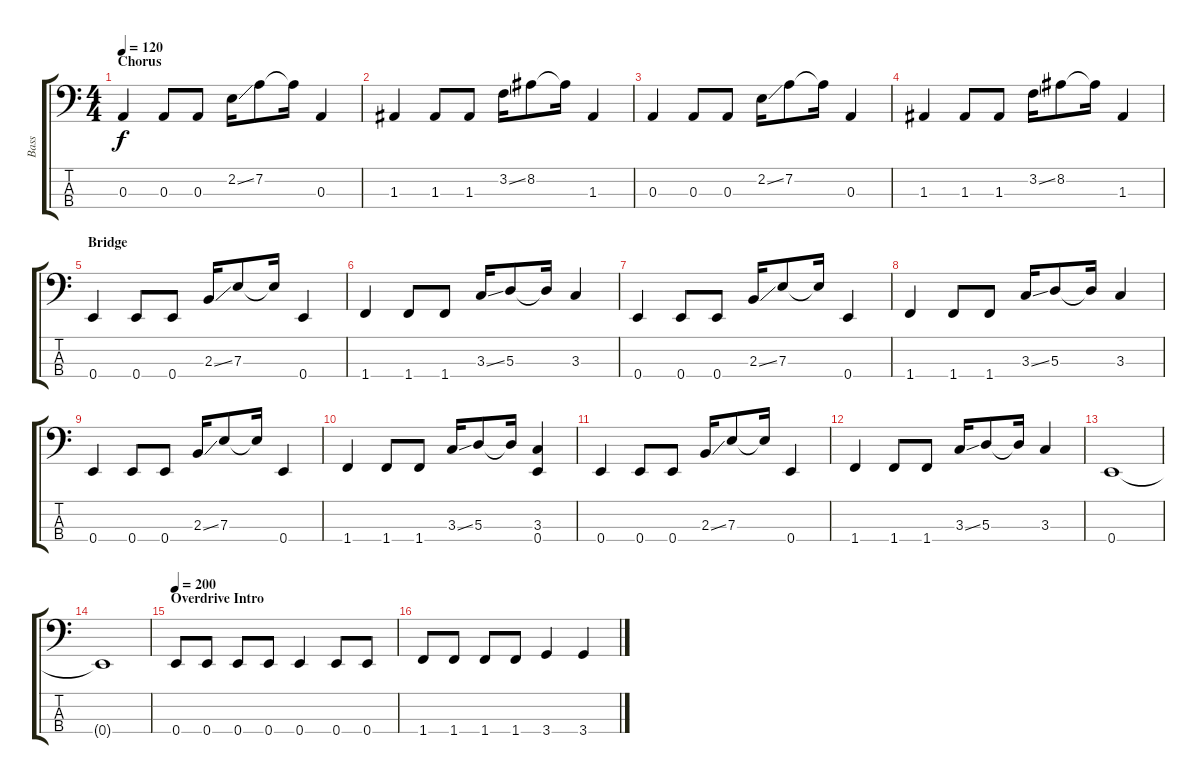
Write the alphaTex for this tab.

\track ("Bass" "Bass") {instrument electricbasspick}
\staff {score tabs}
\tuning (G2 D2 A1 E1) {hide}
\ts (4 4)
\section ("" "Chorus")
\tempo 120
\clef f4
\ks c
0.3.4{dy f} 0.3.8 0.3.8 2.2{ss}.16 7.2.8 7.2{t}.16 0.3.4 |
1.3.4 1.3.8 1.3.8 3.2{ss}.16 8.2.8 8.2{t}.16 1.3.4 |
0.3.4 0.3.8 0.3.8 2.2{ss}.16 7.2.8 7.2{t}.16 0.3.4 |
1.3.4 1.3.8 1.3.8 3.2{ss}.16 8.2.8 8.2{t}.16 1.3.4 |
\section ("" "Bridge")
0.4.4 0.4.8 0.4.8 2.3{ss}.16 7.3.8 7.3{t}.16 0.4.4 |
1.4.4 1.4.8 1.4.8 3.3{ss}.16 5.3.8 5.3{t}.16 3.3.4 |
0.4.4 0.4.8 0.4.8 2.3{ss}.16 7.3.8 7.3{t}.16 0.4.4 |
1.4.4 1.4.8 1.4.8 3.3{ss}.16 5.3.8 5.3{t}.16 3.3.4 |
0.4.4 0.4.8 0.4.8 2.3{ss}.16 7.3.8 7.3{t}.16 0.4.4 |
1.4.4 1.4.8 1.4.8 3.3{ss}.16 5.3.8 5.3{t}.16 (3.3 0.4).4 |
0.4.4 0.4.8 0.4.8 2.3{ss}.16 7.3.8 7.3{t}.16 0.4.4 |
1.4.4 1.4.8 1.4.8 3.3{ss}.16 5.3.8 5.3{t}.16 3.3.4 |
0.4.1 |
0.4{t}.1 |
\section ("" "Overdrive Intro")
\tempo 200
0.4.8 0.4.8 0.4.8 0.4.8 0.4.4 0.4.8 0.4.8 |
1.4.8 1.4.8 1.4.8 1.4.8 3.4.4 3.4.4
